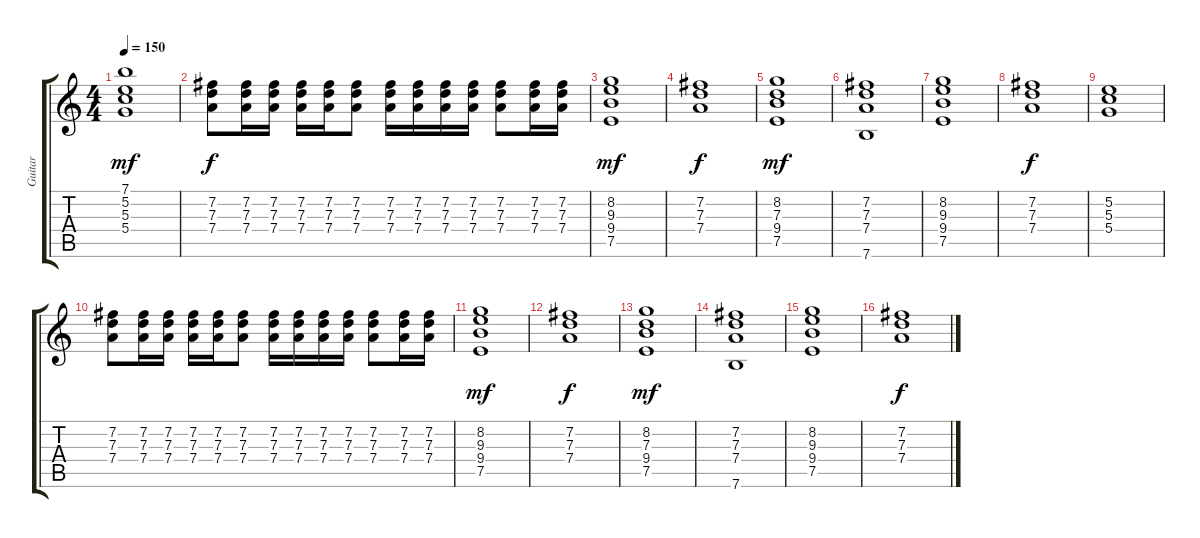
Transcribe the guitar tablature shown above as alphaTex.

\track ("Guitar" "Guitar") {instrument distortionguitar}
\staff {score tabs}
\tuning (E4 B3 G3 D3 A2 E2) {hide}
\ts (4 4)
\tempo 150
\clef g2
\ks c
(7.1 5.2 5.3 5.4).1{dy mf} |
(7.2 7.3 7.4).8{dy f} (7.2 7.3 7.4).16 (7.2 7.3 7.4).16 (7.2 7.3 7.4).16 (7.2 7.3 7.4).16 (7.2 7.3 7.4).8 (7.2 7.3 7.4).16 (7.2 7.3 7.4).16 (7.2 7.3 7.4).16 (7.2 7.3 7.4).16 (7.2 7.3 7.4).8 (7.2 7.3 7.4).16 (7.2 7.3 7.4).16 |
(8.2 9.3 9.4 7.5).1{dy mf} |
(7.2 7.3 7.4).1{dy f} |
(8.2 7.3 9.4 7.5).1{dy mf} |
(7.2 7.3 7.4 7.6).1 |
(8.2 9.3 9.4 7.5).1 |
(7.2 7.3 7.4).1{dy f} |
(5.2 5.3 5.4).1 |
(7.2 7.3 7.4).8 (7.2 7.3 7.4).16 (7.2 7.3 7.4).16 (7.2 7.3 7.4).16 (7.2 7.3 7.4).16 (7.2 7.3 7.4).8 (7.2 7.3 7.4).16 (7.2 7.3 7.4).16 (7.2 7.3 7.4).16 (7.2 7.3 7.4).16 (7.2 7.3 7.4).8 (7.2 7.3 7.4).16 (7.2 7.3 7.4).16 |
(8.2 9.3 9.4 7.5).1{dy mf} |
(7.2 7.3 7.4).1{dy f} |
(8.2 7.3 9.4 7.5).1{dy mf} |
(7.2 7.3 7.4 7.6).1 |
(8.2 9.3 9.4 7.5).1 |
(7.2 7.3 7.4).1{dy f}
